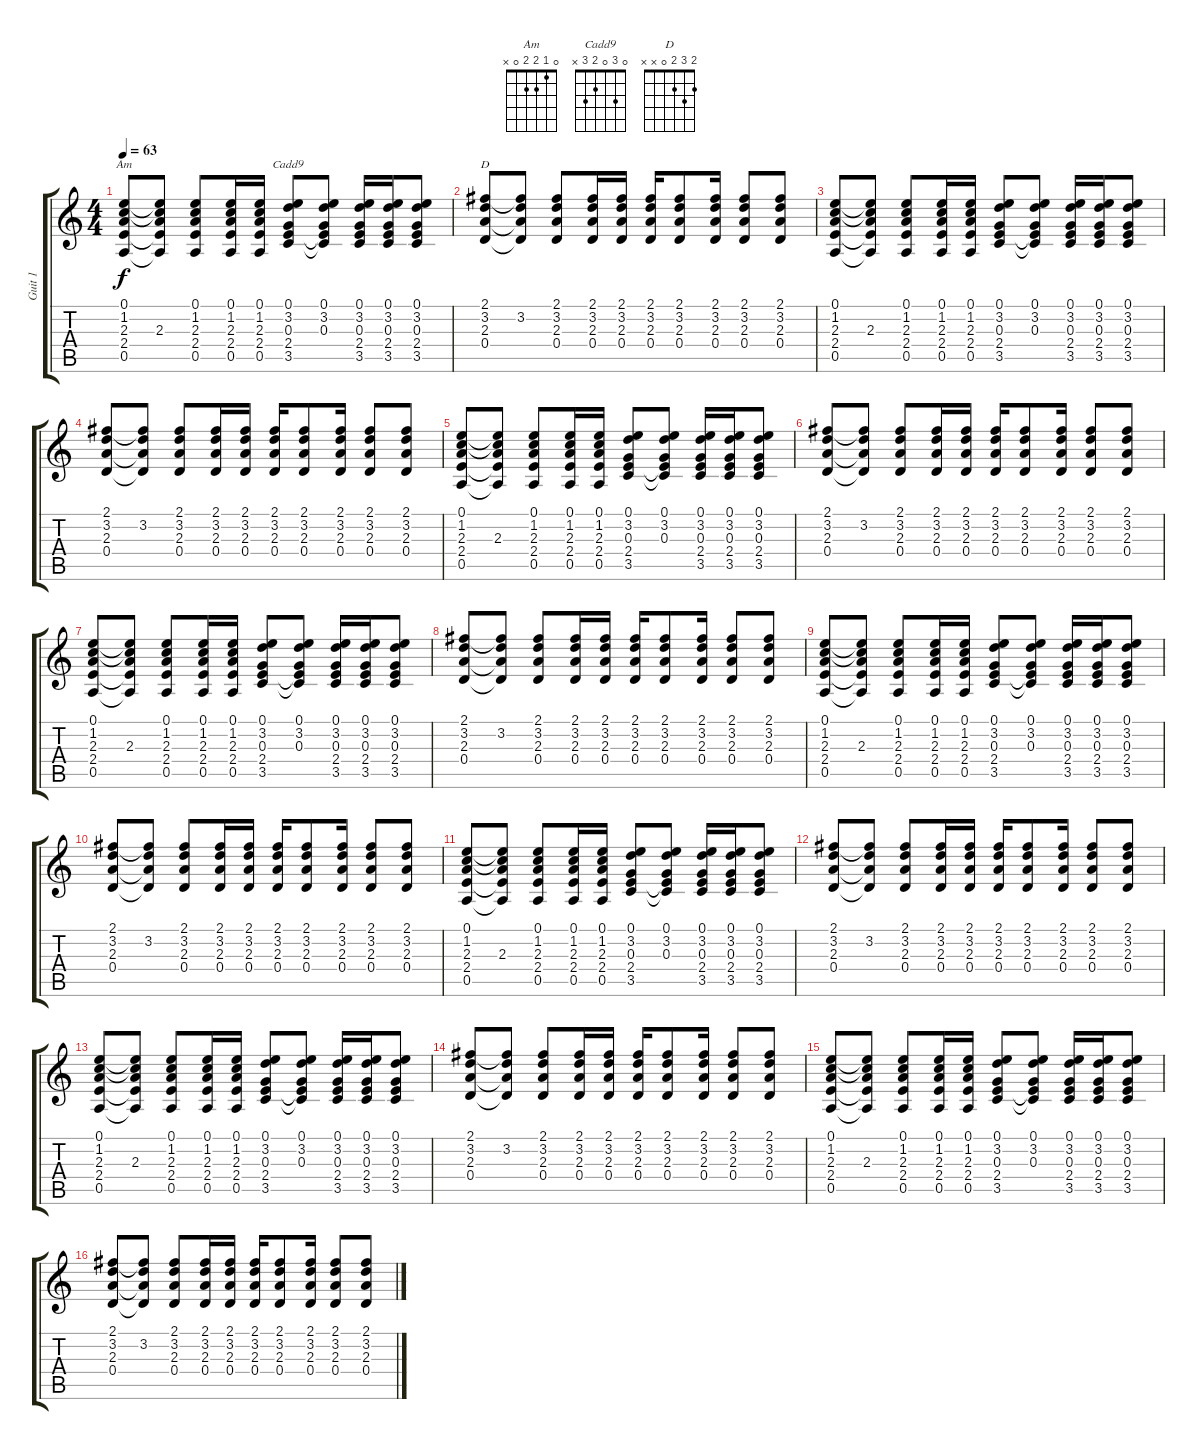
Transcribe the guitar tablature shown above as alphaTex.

\track ("Guit 1" "Guit 1") {instrument acousticguitarsteel}
\staff {score tabs}
\tuning (E4 B3 G3 D3 A2 E2) {hide}
\chord ("Am" 0 1 2 2 0 x)
\chord ("Cadd9" 0 3 0 2 3 x)
\chord ("D" 2 3 2 0 x x)
\ts (4 4)
\tempo 63
\clef g2
\ks c
(0.1 1.2 2.3 2.4 0.5).8{ch "Am" dy f instrument acousticguitarsteel} (0.1{t} 1.2{t} 2.3 2.4{t} 0.5{t}).8 (0.1 1.2 2.3 2.4 0.5).8 (0.1 1.2 2.3 2.4 0.5).16 (0.1 1.2 2.3 2.4 0.5).16 (0.1 3.2 0.3 2.4 3.5).8{ch "Cadd9"} (0.1 3.2 0.3 2.4{t} 3.5{t}).8 (0.1 3.2 0.3 2.4 3.5).16 (0.1 3.2 0.3 2.4 3.5).16 (0.1 3.2 0.3 2.4 3.5).8 |
(2.1 3.2 2.3 0.4).8{ch "D"} (2.1{t} 3.2 2.3{t} 0.4{t}).8 (2.1 3.2 2.3 0.4).8 (2.1 3.2 2.3 0.4).16 (2.1 3.2 2.3 0.4).16 (2.1 3.2 2.3 0.4).16 (2.1 3.2 2.3 0.4).8 (2.1 3.2 2.3 0.4).16 (2.1 3.2 2.3 0.4).8 (2.1 3.2 2.3 0.4).8 |
(0.1 1.2 2.3 2.4 0.5).8 (0.1{t} 1.2{t} 2.3 2.4{t} 0.5{t}).8 (0.1 1.2 2.3 2.4 0.5).8 (0.1 1.2 2.3 2.4 0.5).16 (0.1 1.2 2.3 2.4 0.5).16 (0.1 3.2 0.3 2.4 3.5).8 (0.1 3.2 0.3 2.4{t} 3.5{t}).8 (0.1 3.2 0.3 2.4 3.5).16 (0.1 3.2 0.3 2.4 3.5).16 (0.1 3.2 0.3 2.4 3.5).8 |
(2.1 3.2 2.3 0.4).8 (2.1{t} 3.2 2.3{t} 0.4{t}).8 (2.1 3.2 2.3 0.4).8 (2.1 3.2 2.3 0.4).16 (2.1 3.2 2.3 0.4).16 (2.1 3.2 2.3 0.4).16 (2.1 3.2 2.3 0.4).8 (2.1 3.2 2.3 0.4).16 (2.1 3.2 2.3 0.4).8 (2.1 3.2 2.3 0.4).8 |
(0.1 1.2 2.3 2.4 0.5).8 (0.1{t} 1.2{t} 2.3 2.4{t} 0.5{t}).8 (0.1 1.2 2.3 2.4 0.5).8 (0.1 1.2 2.3 2.4 0.5).16 (0.1 1.2 2.3 2.4 0.5).16 (0.1 3.2 0.3 2.4 3.5).8 (0.1 3.2 0.3 2.4{t} 3.5{t}).8 (0.1 3.2 0.3 2.4 3.5).16 (0.1 3.2 0.3 2.4 3.5).16 (0.1 3.2 0.3 2.4 3.5).8 |
(2.1 3.2 2.3 0.4).8 (2.1{t} 3.2 2.3{t} 0.4{t}).8 (2.1 3.2 2.3 0.4).8 (2.1 3.2 2.3 0.4).16 (2.1 3.2 2.3 0.4).16 (2.1 3.2 2.3 0.4).16 (2.1 3.2 2.3 0.4).8 (2.1 3.2 2.3 0.4).16 (2.1 3.2 2.3 0.4).8 (2.1 3.2 2.3 0.4).8 |
(0.1 1.2 2.3 2.4 0.5).8 (0.1{t} 1.2{t} 2.3 2.4{t} 0.5{t}).8 (0.1 1.2 2.3 2.4 0.5).8 (0.1 1.2 2.3 2.4 0.5).16 (0.1 1.2 2.3 2.4 0.5).16 (0.1 3.2 0.3 2.4 3.5).8 (0.1 3.2 0.3 2.4{t} 3.5{t}).8 (0.1 3.2 0.3 2.4 3.5).16 (0.1 3.2 0.3 2.4 3.5).16 (0.1 3.2 0.3 2.4 3.5).8 |
(2.1 3.2 2.3 0.4).8 (2.1{t} 3.2 2.3{t} 0.4{t}).8 (2.1 3.2 2.3 0.4).8 (2.1 3.2 2.3 0.4).16 (2.1 3.2 2.3 0.4).16 (2.1 3.2 2.3 0.4).16 (2.1 3.2 2.3 0.4).8 (2.1 3.2 2.3 0.4).16 (2.1 3.2 2.3 0.4).8 (2.1 3.2 2.3 0.4).8 |
(0.1 1.2 2.3 2.4 0.5).8 (0.1{t} 1.2{t} 2.3 2.4{t} 0.5{t}).8 (0.1 1.2 2.3 2.4 0.5).8 (0.1 1.2 2.3 2.4 0.5).16 (0.1 1.2 2.3 2.4 0.5).16 (0.1 3.2 0.3 2.4 3.5).8 (0.1 3.2 0.3 2.4{t} 3.5{t}).8 (0.1 3.2 0.3 2.4 3.5).16 (0.1 3.2 0.3 2.4 3.5).16 (0.1 3.2 0.3 2.4 3.5).8 |
(2.1 3.2 2.3 0.4).8 (2.1{t} 3.2 2.3{t} 0.4{t}).8 (2.1 3.2 2.3 0.4).8 (2.1 3.2 2.3 0.4).16 (2.1 3.2 2.3 0.4).16 (2.1 3.2 2.3 0.4).16 (2.1 3.2 2.3 0.4).8 (2.1 3.2 2.3 0.4).16 (2.1 3.2 2.3 0.4).8 (2.1 3.2 2.3 0.4).8 |
(0.1 1.2 2.3 2.4 0.5).8 (0.1{t} 1.2{t} 2.3 2.4{t} 0.5{t}).8 (0.1 1.2 2.3 2.4 0.5).8 (0.1 1.2 2.3 2.4 0.5).16 (0.1 1.2 2.3 2.4 0.5).16 (0.1 3.2 0.3 2.4 3.5).8 (0.1 3.2 0.3 2.4{t} 3.5{t}).8 (0.1 3.2 0.3 2.4 3.5).16 (0.1 3.2 0.3 2.4 3.5).16 (0.1 3.2 0.3 2.4 3.5).8 |
(2.1 3.2 2.3 0.4).8 (2.1{t} 3.2 2.3{t} 0.4{t}).8 (2.1 3.2 2.3 0.4).8 (2.1 3.2 2.3 0.4).16 (2.1 3.2 2.3 0.4).16 (2.1 3.2 2.3 0.4).16 (2.1 3.2 2.3 0.4).8 (2.1 3.2 2.3 0.4).16 (2.1 3.2 2.3 0.4).8 (2.1 3.2 2.3 0.4).8 |
(0.1 1.2 2.3 2.4 0.5).8 (0.1{t} 1.2{t} 2.3 2.4{t} 0.5{t}).8 (0.1 1.2 2.3 2.4 0.5).8 (0.1 1.2 2.3 2.4 0.5).16 (0.1 1.2 2.3 2.4 0.5).16 (0.1 3.2 0.3 2.4 3.5).8 (0.1 3.2 0.3 2.4{t} 3.5{t}).8 (0.1 3.2 0.3 2.4 3.5).16 (0.1 3.2 0.3 2.4 3.5).16 (0.1 3.2 0.3 2.4 3.5).8 |
(2.1 3.2 2.3 0.4).8 (2.1{t} 3.2 2.3{t} 0.4{t}).8 (2.1 3.2 2.3 0.4).8 (2.1 3.2 2.3 0.4).16 (2.1 3.2 2.3 0.4).16 (2.1 3.2 2.3 0.4).16 (2.1 3.2 2.3 0.4).8 (2.1 3.2 2.3 0.4).16 (2.1 3.2 2.3 0.4).8 (2.1 3.2 2.3 0.4).8 |
(0.1 1.2 2.3 2.4 0.5).8 (0.1{t} 1.2{t} 2.3 2.4{t} 0.5{t}).8 (0.1 1.2 2.3 2.4 0.5).8 (0.1 1.2 2.3 2.4 0.5).16 (0.1 1.2 2.3 2.4 0.5).16 (0.1 3.2 0.3 2.4 3.5).8 (0.1 3.2 0.3 2.4{t} 3.5{t}).8 (0.1 3.2 0.3 2.4 3.5).16 (0.1 3.2 0.3 2.4 3.5).16 (0.1 3.2 0.3 2.4 3.5).8 |
(2.1 3.2 2.3 0.4).8 (2.1{t} 3.2 2.3{t} 0.4{t}).8 (2.1 3.2 2.3 0.4).8 (2.1 3.2 2.3 0.4).16 (2.1 3.2 2.3 0.4).16 (2.1 3.2 2.3 0.4).16 (2.1 3.2 2.3 0.4).8 (2.1 3.2 2.3 0.4).16 (2.1 3.2 2.3 0.4).8 (2.1 3.2 2.3 0.4).8
